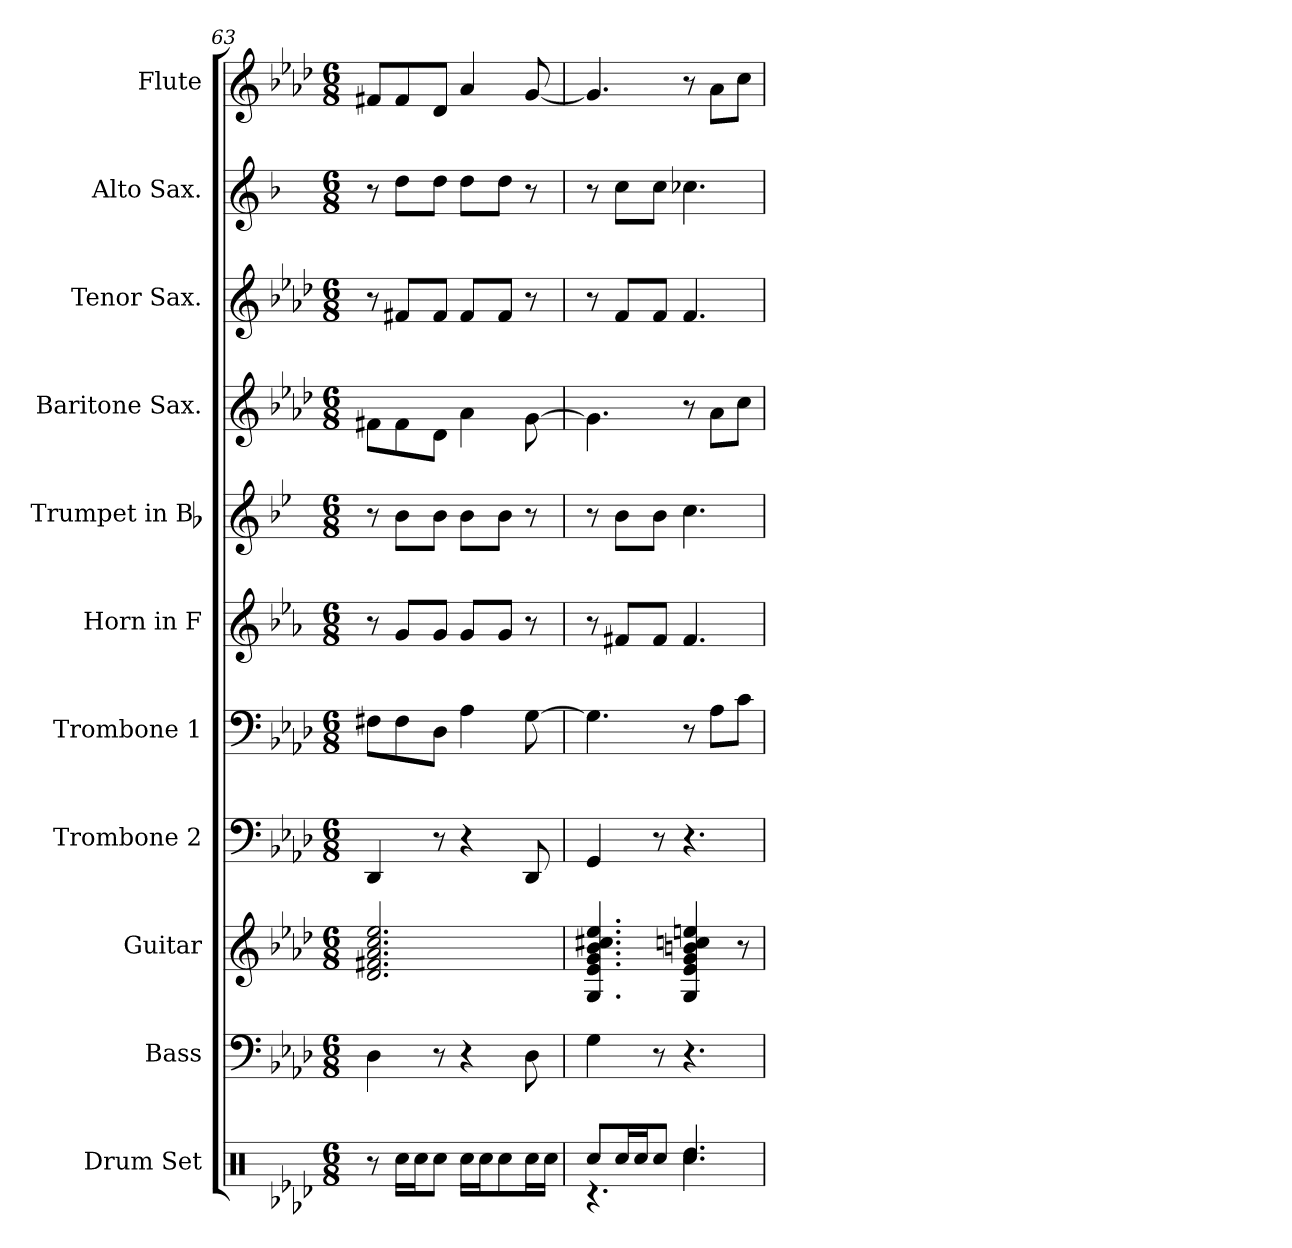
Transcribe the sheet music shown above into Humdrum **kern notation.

**kern	**kern	**kern	**kern	**kern	**kern	**kern	**kern	**kern	**kern	**kern
*part11	*part10	*part9	*part8	*part7	*part6	*part5	*part4	*part3	*part2	*part1
*staff11	*staff10	*staff9	*staff8	*staff7	*staff6	*staff5	*staff4	*staff3	*staff2	*staff1
*I"Drum Set	*I"Bass	*I"Guitar	*I"Trombone 2	*I"Trombone 1	*I"Horn in F	*I"Trumpet in Bb	*I"Baritone Sax.	*I"Tenor Sax.	*I"Alto Sax.	*I"Flute
*I'D. S.	*I'Bass	*I'Gtr.	*I'Tbn. 2	*I'Tbn. 1	*I'Hn.	*	*I'B. Sx.	*I'T. Sx.	*I'A. Sx.	*I'Fl.
!!LO:PB:g=z
*clefX	*clefF4	*clefG2	*clefF4	*clefF4	*clefG2	*clefG2	*clefG2	*clefG2	*clefG2	*clefG2
*	*ITrd7c12	*ITrd7c12	*	*	*ITrd4c7	*ITrd1c2	*ITrd12c21	*ITrd8c14	*ITrd5c9	*
*k[b-e-a-d-]	*k[b-e-a-d-]	*k[b-e-a-d-]	*k[b-e-a-d-]	*k[b-e-a-d-]	*k[b-e-a-d-]	*k[b-e-a-d-]	*k[b-e-a-d-]	*k[b-e-a-d-]	*k[b-e-a-d-]	*k[b-e-a-d-]
*f:	*f:	*f:	*f:	*f:	*f:	*f:	*f:	*f:	*f:	*f:
*M6/8	*M6/8	*M6/8	*M6/8	*M6/8	*M6/8	*M6/8	*M6/8	*M6/8	*M6/8	*M6/8
=63	=63	=63	=63	=63	=63	=63	=63	=63	=63	=63
8r	4DD-\	2.D-/ 2.F#X/ 2.A-/ 2.c/ 2.e-/	4DD-/	8F#X\L	8r	8r	8F#X\L	8r	8r	8f#X/L
!LO:N:head=solid	!	!	!	!	!	!	!	!	!	!
16Rcc\LL	.	.	.	8F#\	8c/L	8a-\L	8F#\	8F#X/L	8f\L	8f#/
!LO:N:head=solid	!	!	!	!	!	!	!	!	!	!
16Rcc\J	.	.	.	.	.	.	.	.	.	.
!LO:N:head=solid	!	!	!	!	!	!	!	!	!	!
8Rcc\J	8r	.	8r	8D-\J	8c/J	8a-\J	8D-\J	8F#/J	8f\J	8d-/J
!LO:N:head=solid	!	!	!	!	!	!	!	!	!	!
16Rcc\LL	4r	.	4r	4A-\	8c/L	8a-\L	4A-\	8F#/L	8f\L	4a-/
!LO:N:head=solid	!	!	!	!	!	!	!	!	!	!
16Rcc\J	.	.	.	.	.	.	.	.	.	.
!LO:N:head=solid	!	!	!	!	!	!	!	!	!	!
8Rcc\	.	.	.	.	8c/J	8a-\J	.	8F#/J	8f\J	.
!LO:N:head=solid	!	!	!	!	!	!	!	!	!	!
16Rcc\L	8DD-\	.	8DD-/	[8G\	8r	8r	[8G\	8r	8r	[8g/
!LO:N:head=solid	!	!	!	!	!	!	!	!	!	!
16Rcc\JJ	.	.	.	.	.	.	.	.	.	.
=64	=64	=64	=64	=64	=64	=64	=64	=64	=64	=64
!LO:N:head=solid	!	!	!	!	!	!	!	!	!	!
*^	*	*	*	*	*	*	*	*	*	*
8Rcc/L	4.rc	4GG\	4.GG/ 4.E-/ 4.G/ 4.B-/ 4.c#X/ 4.e-/	4GG/	4.G\]	8r	8r	4.G\]	8r	8r	4.g/]
!LO:N:head=solid	!	!	!	!	!	!	!	!	!	!	!
16Rcc/L	.	.	.	.	.	8Bn/L	8a-\L	.	8F/L	8e-\L	.
!LO:N:head=solid	!	!	!	!	!	!	!	!	!	!	!
16Rcc/J	.	.	.	.	.	.	.	.	.	.	.
!LO:N:head=solid	!	!	!	!	!	!	!	!	!	!	!
8Rcc/J	.	8r	.	8r	.	8B/J	8a-\J	.	8F/J	8e-\J	.
4.Rcc/	4.Rdd\	4.r	4GG/ 4E-/ 4G/ 4Bn/ 4cn/ 4en/	4.r	8r	4.B/	4.b-\	8r	4.F/	4.e--X\	8r
.	.	.	.	.	8A-\L	.	.	8A-\L	.	.	8a-\L
.	.	.	8r	.	8c\J	.	.	8c\J	.	.	8cc\J
*v	*v	*	*	*	*	*	*	*	*	*	*
=	=	=	=	=	=	=	=	=	=	=
*-	*-	*-	*-	*-	*-	*-	*-	*-	*-	*-
